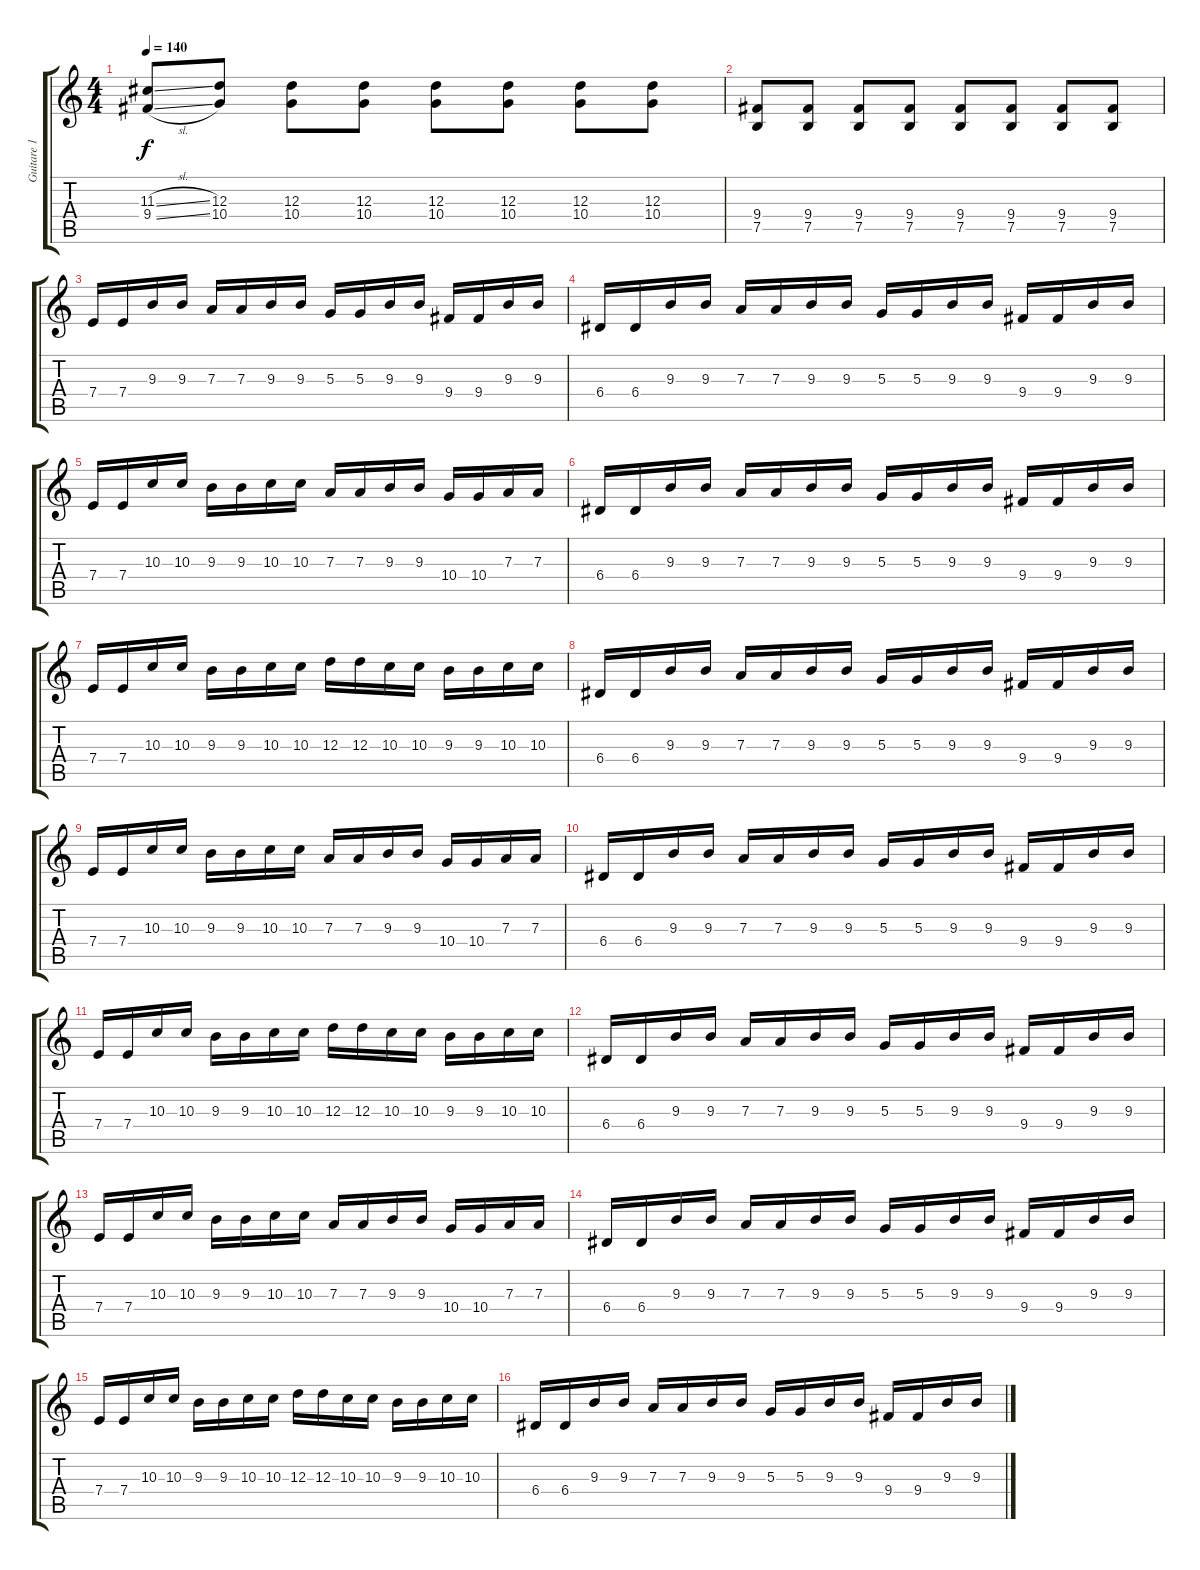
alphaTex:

\track ("Guitare 1" "Guitare 1") {instrument distortionguitar}
\staff {score tabs}
\tuning (B3 Gb3 D3 A2 E2 B1) {hide}
\ts (4 4)
\tempo 140
\clef g2
\ks c
(11.3{sl} 9.4{sl}).8{dy f} (12.3 10.4).8 (12.3 10.4).8 (12.3 10.4).8 (12.3 10.4).8 (12.3 10.4).8 (12.3 10.4).8 (12.3 10.4).8 |
(9.4 7.5).8 (9.4 7.5).8 (9.4 7.5).8 (9.4 7.5).8 (9.4 7.5).8 (9.4 7.5).8 (9.4 7.5).8 (9.4 7.5).8 |
7.4.16 7.4.16 9.3.16 9.3.16 7.3.16 7.3.16 9.3.16 9.3.16 5.3.16 5.3.16 9.3.16 9.3.16 9.4.16 9.4.16 9.3.16 9.3.16 |
6.4.16 6.4.16 9.3.16 9.3.16 7.3.16 7.3.16 9.3.16 9.3.16 5.3.16 5.3.16 9.3.16 9.3.16 9.4.16 9.4.16 9.3.16 9.3.16 |
7.4.16 7.4.16 10.3.16 10.3.16 9.3.16 9.3.16 10.3.16 10.3.16 7.3.16 7.3.16 9.3.16 9.3.16 10.4.16 10.4.16 7.3.16 7.3.16 |
6.4.16 6.4.16 9.3.16 9.3.16 7.3.16 7.3.16 9.3.16 9.3.16 5.3.16 5.3.16 9.3.16 9.3.16 9.4.16 9.4.16 9.3.16 9.3.16 |
7.4.16 7.4.16 10.3.16 10.3.16 9.3.16 9.3.16 10.3.16 10.3.16 12.3.16 12.3.16 10.3.16 10.3.16 9.3.16 9.3.16 10.3.16 10.3.16 |
6.4.16 6.4.16 9.3.16 9.3.16 7.3.16 7.3.16 9.3.16 9.3.16 5.3.16 5.3.16 9.3.16 9.3.16 9.4.16 9.4.16 9.3.16 9.3.16 |
7.4.16 7.4.16 10.3.16 10.3.16 9.3.16 9.3.16 10.3.16 10.3.16 7.3.16 7.3.16 9.3.16 9.3.16 10.4.16 10.4.16 7.3.16 7.3.16 |
6.4.16 6.4.16 9.3.16 9.3.16 7.3.16 7.3.16 9.3.16 9.3.16 5.3.16 5.3.16 9.3.16 9.3.16 9.4.16 9.4.16 9.3.16 9.3.16 |
7.4.16 7.4.16 10.3.16 10.3.16 9.3.16 9.3.16 10.3.16 10.3.16 12.3.16 12.3.16 10.3.16 10.3.16 9.3.16 9.3.16 10.3.16 10.3.16 |
6.4.16 6.4.16 9.3.16 9.3.16 7.3.16 7.3.16 9.3.16 9.3.16 5.3.16 5.3.16 9.3.16 9.3.16 9.4.16 9.4.16 9.3.16 9.3.16 |
7.4.16 7.4.16 10.3.16 10.3.16 9.3.16 9.3.16 10.3.16 10.3.16 7.3.16 7.3.16 9.3.16 9.3.16 10.4.16 10.4.16 7.3.16 7.3.16 |
6.4.16 6.4.16 9.3.16 9.3.16 7.3.16 7.3.16 9.3.16 9.3.16 5.3.16 5.3.16 9.3.16 9.3.16 9.4.16 9.4.16 9.3.16 9.3.16 |
7.4.16 7.4.16 10.3.16 10.3.16 9.3.16 9.3.16 10.3.16 10.3.16 12.3.16 12.3.16 10.3.16 10.3.16 9.3.16 9.3.16 10.3.16 10.3.16 |
6.4.16 6.4.16 9.3.16 9.3.16 7.3.16 7.3.16 9.3.16 9.3.16 5.3.16 5.3.16 9.3.16 9.3.16 9.4.16 9.4.16 9.3.16 9.3.16
